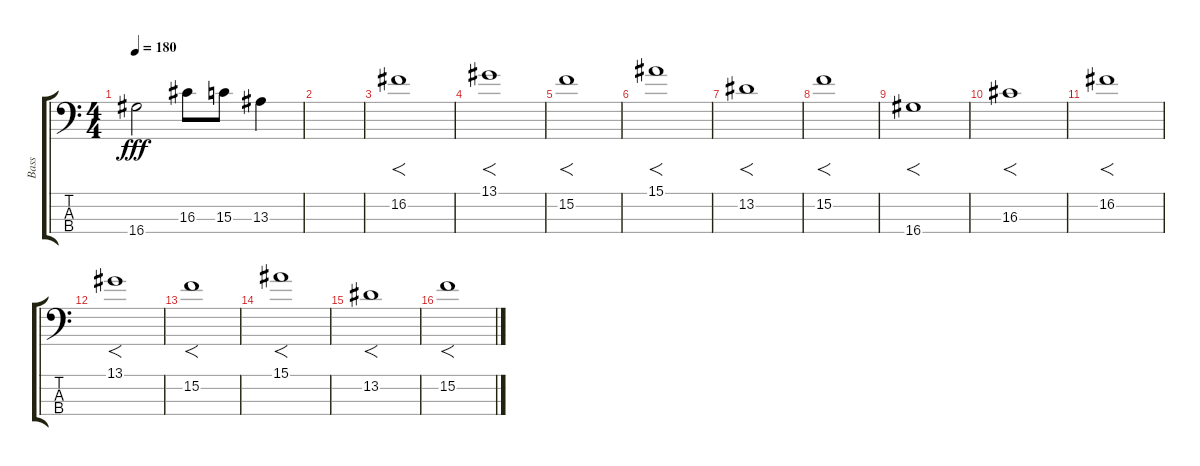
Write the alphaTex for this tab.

\track ("Bass" "Bass") {instrument electricbassfinger}
\staff {score tabs}
\tuning (G2 D2 A1 E1) {hide}
\ts (4 4)
\tempo 180
\clef f4
\ks c
16.4.2{dy fff} 16.3.8 15.3.8 13.3.4 |
|
16.2.1{f} |
13.1.1{f} |
15.2.1{f} |
15.1.1{f} |
13.2.1{f} |
15.2.1{f} |
16.4.1{f} |
16.3.1{f} |
16.2.1{f} |
13.1.1{f} |
15.2.1{f} |
15.1.1{f} |
13.2.1{f} |
15.2.1{f}
